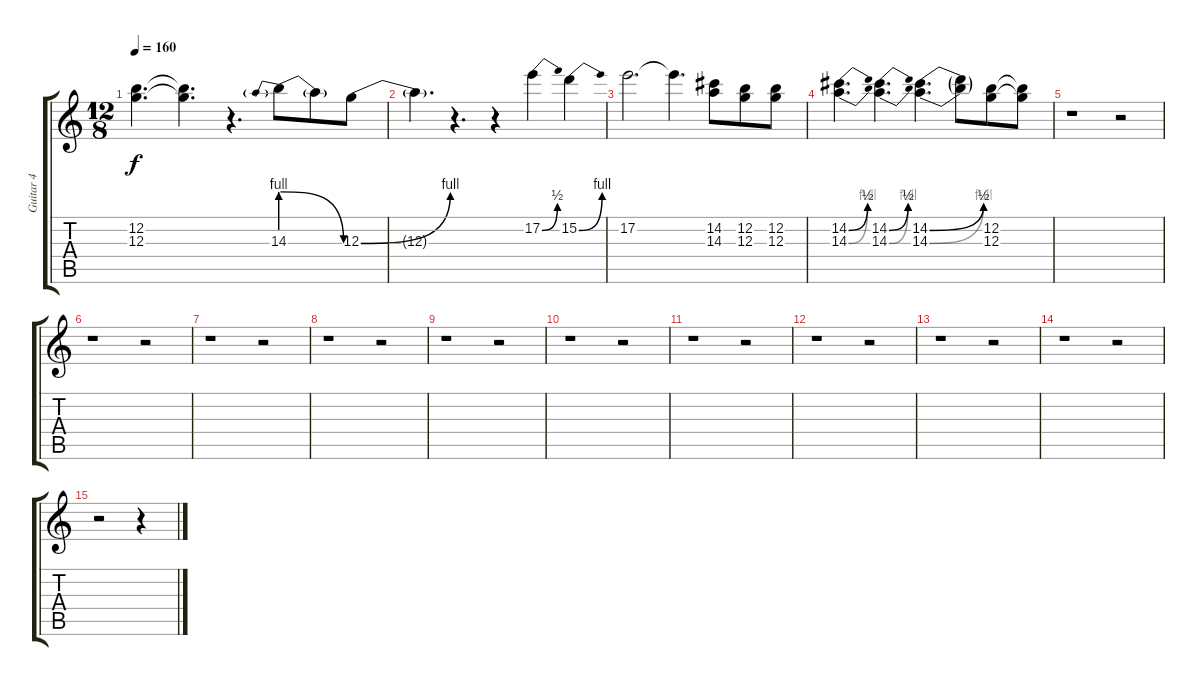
\track ("Guitar 4" "Guitar 4") {instrument distortionguitar}
\staff {score tabs}
\tuning (E4 B3 G3 D3 A2 E2) {hide}
\ts (12 8)
\tempo 160
\clef g2
\ks c
(12.2 12.3).4{d dy f} (12.2{t} 12.3{t}).4{d} r.4{d} 14.3{be (prebendrelease 0 4 60 0)}.8 14.3{t}.8 12.3{be (bend 0 0 60 4)}.8 |
12.3{t}.4{d} r.4{d} r.4 17.2{be (bend 0 0 60 2)}.4 15.2{be (bend 0 0 60 4)}.4 |
17.2.2{d} 17.2{t}.4{d} (14.2 14.3).8 (12.2 12.3).8 (12.2 12.3).8 |
(14.2{be (bend 0 0 60 2)} 14.3{be (bend 0 0 60 4)}).4{d} (14.2{be (bend 0 0 60 2)} 14.3{be (bend 0 0 60 4)}).4{d} (14.2{be (bend 0 0 60 2)} 14.3{be (bend 0 0 60 4)}).4{d} (14.2{t} 14.3{t}).8 (12.2 12.3).8 (12.2{t} 12.3{t}).8 |
r.1 r.2 |
r.1 r.2 |
r.1 r.2 |
r.1 r.2 |
r.1 r.2 |
r.1 r.2 |
r.1 r.2 |
r.1 r.2 |
r.1 r.2 |
r.1 r.2 |
r.2 r.4
